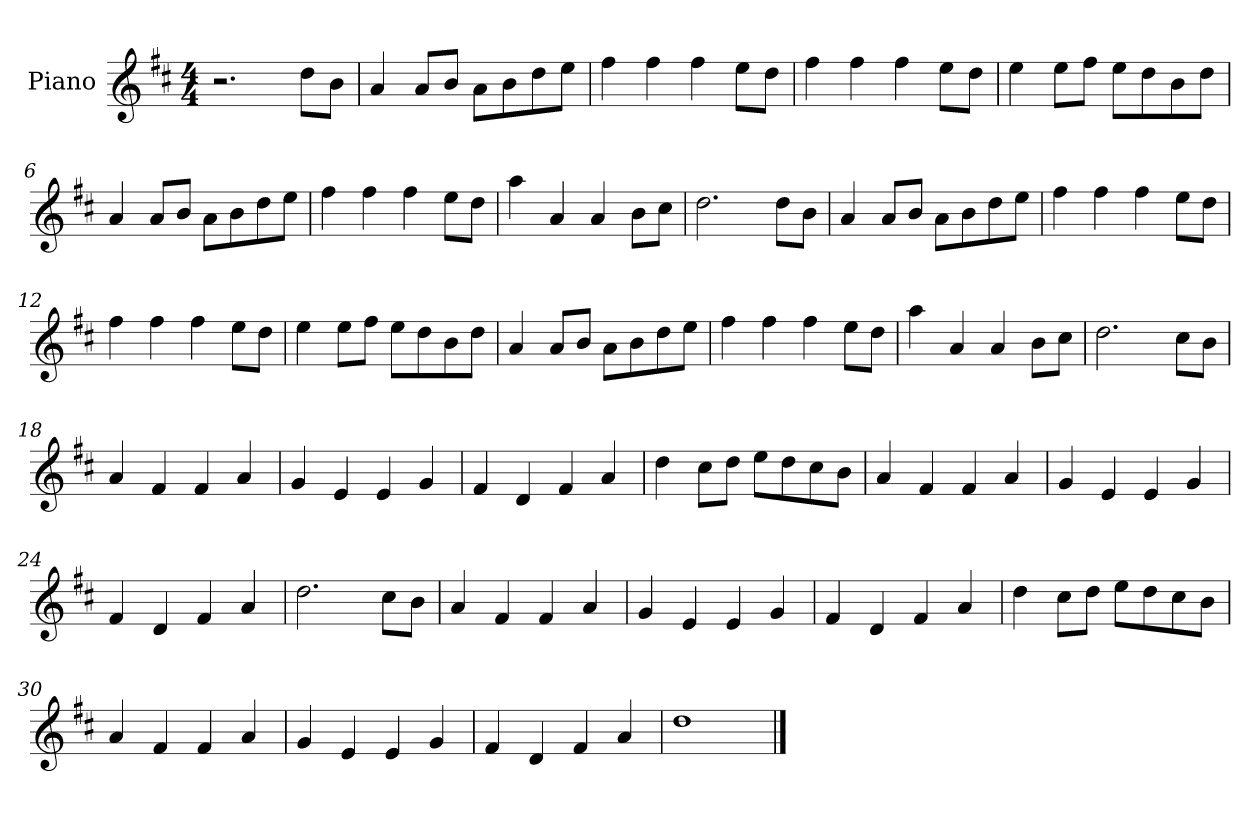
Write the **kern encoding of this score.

**kern
*part1
*staff1
*I"Piano
*I'Pno
*clefG2
*k[f#c#]
*M4/4
=1
2.r
8dd\L
8b\J
=2
4a/
8a/L
8b/J
8a\L
8b\
8dd\
8ee\J
=3
4ff#\
4ff#\
4ff#\
8ee\L
8dd\J
=4
4ff#\
4ff#\
4ff#\
8ee\L
8dd\J
=5
4ee\
8ee\L
8ff#\J
8ee\L
8dd\
8b\
8dd\J
=6
4a/
8a/L
8b/J
8a\L
8b\
8dd\
8ee\J
=7
4ff#\
4ff#\
4ff#\
8ee\L
8dd\J
=8
4aa\
4a/
4a/
8b\L
8cc#\J
=9
2.dd\
8dd\L
8b\J
=10
4a/
8a/L
8b/J
8a\L
8b\
8dd\
8ee\J
=11
4ff#\
4ff#\
4ff#\
8ee\L
8dd\J
=12
4ff#\
4ff#\
4ff#\
8ee\L
8dd\J
=13
4ee\
8ee\L
8ff#\J
8ee\L
8dd\
8b\
8dd\J
=14
4a/
8a/L
8b/J
8a\L
8b\
8dd\
8ee\J
=15
4ff#\
4ff#\
4ff#\
8ee\L
8dd\J
=16
4aa\
4a/
4a/
8b\L
8cc#\J
=17
2.dd\
8cc#\L
8b\J
=18
4a/
4f#/
4f#/
4a/
=19
4g/
4e/
4e/
4g/
=20
4f#/
4d/
4f#/
4a/
=21
4dd\
8cc#\L
8dd\J
8ee\L
8dd\
8cc#\
8b\J
=22
4a/
4f#/
4f#/
4a/
=23
4g/
4e/
4e/
4g/
=24
4f#/
4d/
4f#/
4a/
=25
2.dd\
8cc#\L
8b\J
=26
4a/
4f#/
4f#/
4a/
=27
4g/
4e/
4e/
4g/
=28
4f#/
4d/
4f#/
4a/
=29
4dd\
8cc#\L
8dd\J
8ee\L
8dd\
8cc#\
8b\J
=30
4a/
4f#/
4f#/
4a/
=31
4g/
4e/
4e/
4g/
=32
4f#/
4d/
4f#/
4a/
=33
1dd
==
*-
